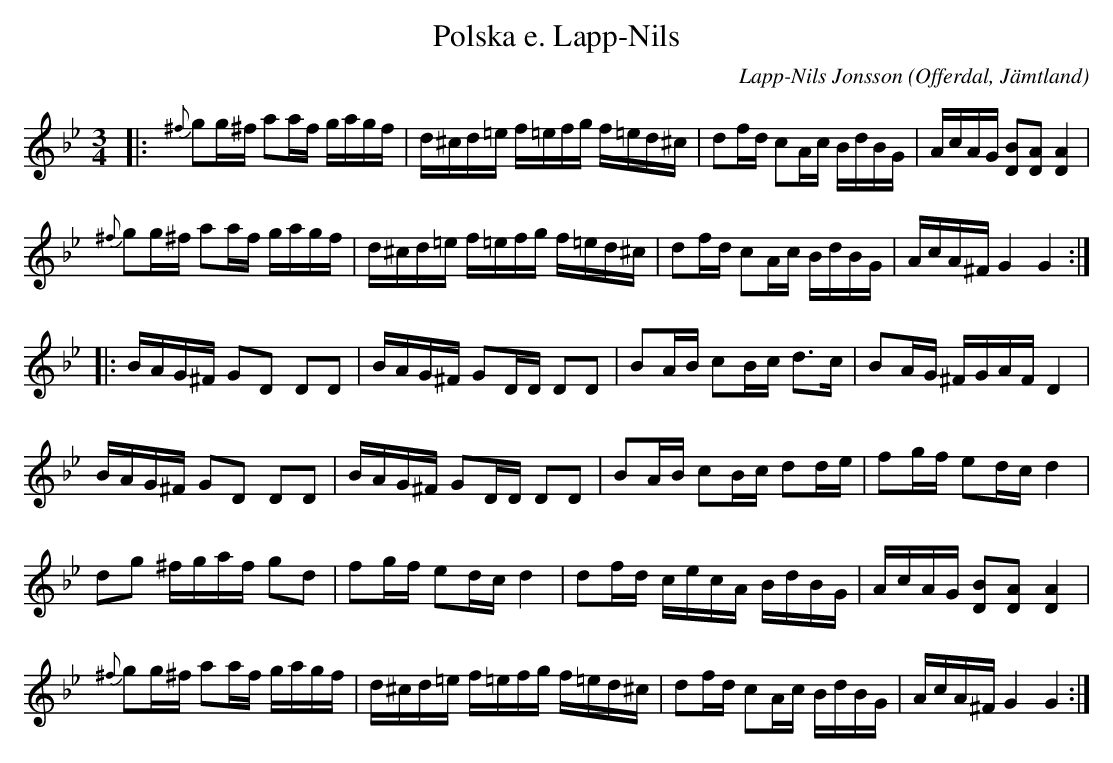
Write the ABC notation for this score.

X:1
T:Polska e. Lapp-Nils
C:Lapp-Nils Jonsson
O:Offerdal, Jämtland
M:3/4
L:1/8
K:Gminor
 |: {^f}gg/^f/ aa/f/ g/a/g/f/ | d/^c/d/=e/ f/=e/f/g/ f/=e/d/^c/ | df/d/ cA/c/ B/d/B/G/ | A/c/A/G/ [BD][AD] [A2D2] |
{^f}gg/^f/ aa/f/ g/a/g/f/ | d/^c/d/=e/ f/=e/f/g/ f/=e/d/^c/ | df/d/ cA/c/ B/d/B/G/ | A/c/A/^F/G2G2 :|
|: B/A/G/^F/ GD DD | B/A/G/^F/ GD/D/ DD | BA/B/ cB/c/ d>c | BA/G/ ^F/G/A/F/ D2 |
B/A/G/^F/ GD DD | B/A/G/^F/ GD/D/ DD | BA/B/ cB/c/ dd/e/ | fg/f/ ed/c/ d2 |
dg ^f/g/a/f/ gd | fg/f/ ed/c/ d2 | df/d/ c/e/c/A/ B/d/B/G/ | A/c/A/G/ [BD][AD] [A2D2] |
{^f}gg/^f/ aa/f/ g/a/g/f/ | d/^c/d/=e/ f/=e/f/g/ f/=e/d/^c/ | df/d/ cA/c/ B/d/B/G/ | A/c/A/^F/G2G2 :|
